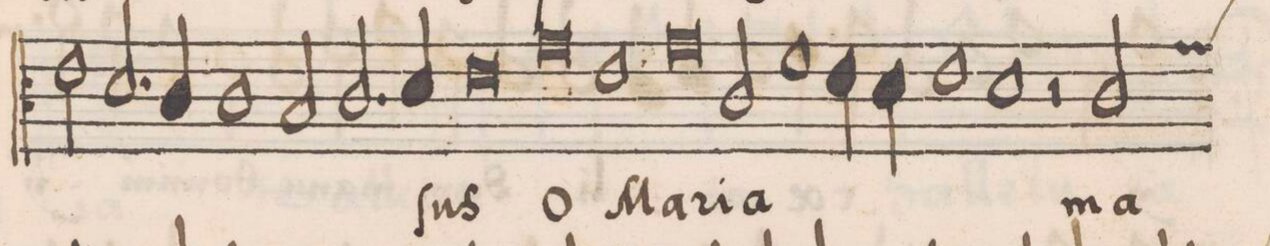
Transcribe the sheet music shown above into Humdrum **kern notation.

**kern	**text
*I"CANTVS	*
*clefC3	*
*k[]	*
*met(C)	*
*M2/1	*
2e\	.
2.d/	.
4c/	.
1c\	.
=34-	=34-
2B/	.
2.c/	.
4d/	-ſus
=35-	=35-
0e	.
=36-	=36-
0g	o
=37-	=37-
1e	Ma-
0g	-ri-
=38-	=38-
2c/	-a
1f\	.
=39-	=39-
4e\	.
4d\	.
1e	.
=40-	=40-
1d	.
2r	.
*custos:g	*
2c/	ma-
=41-	=41-
*-	*-
